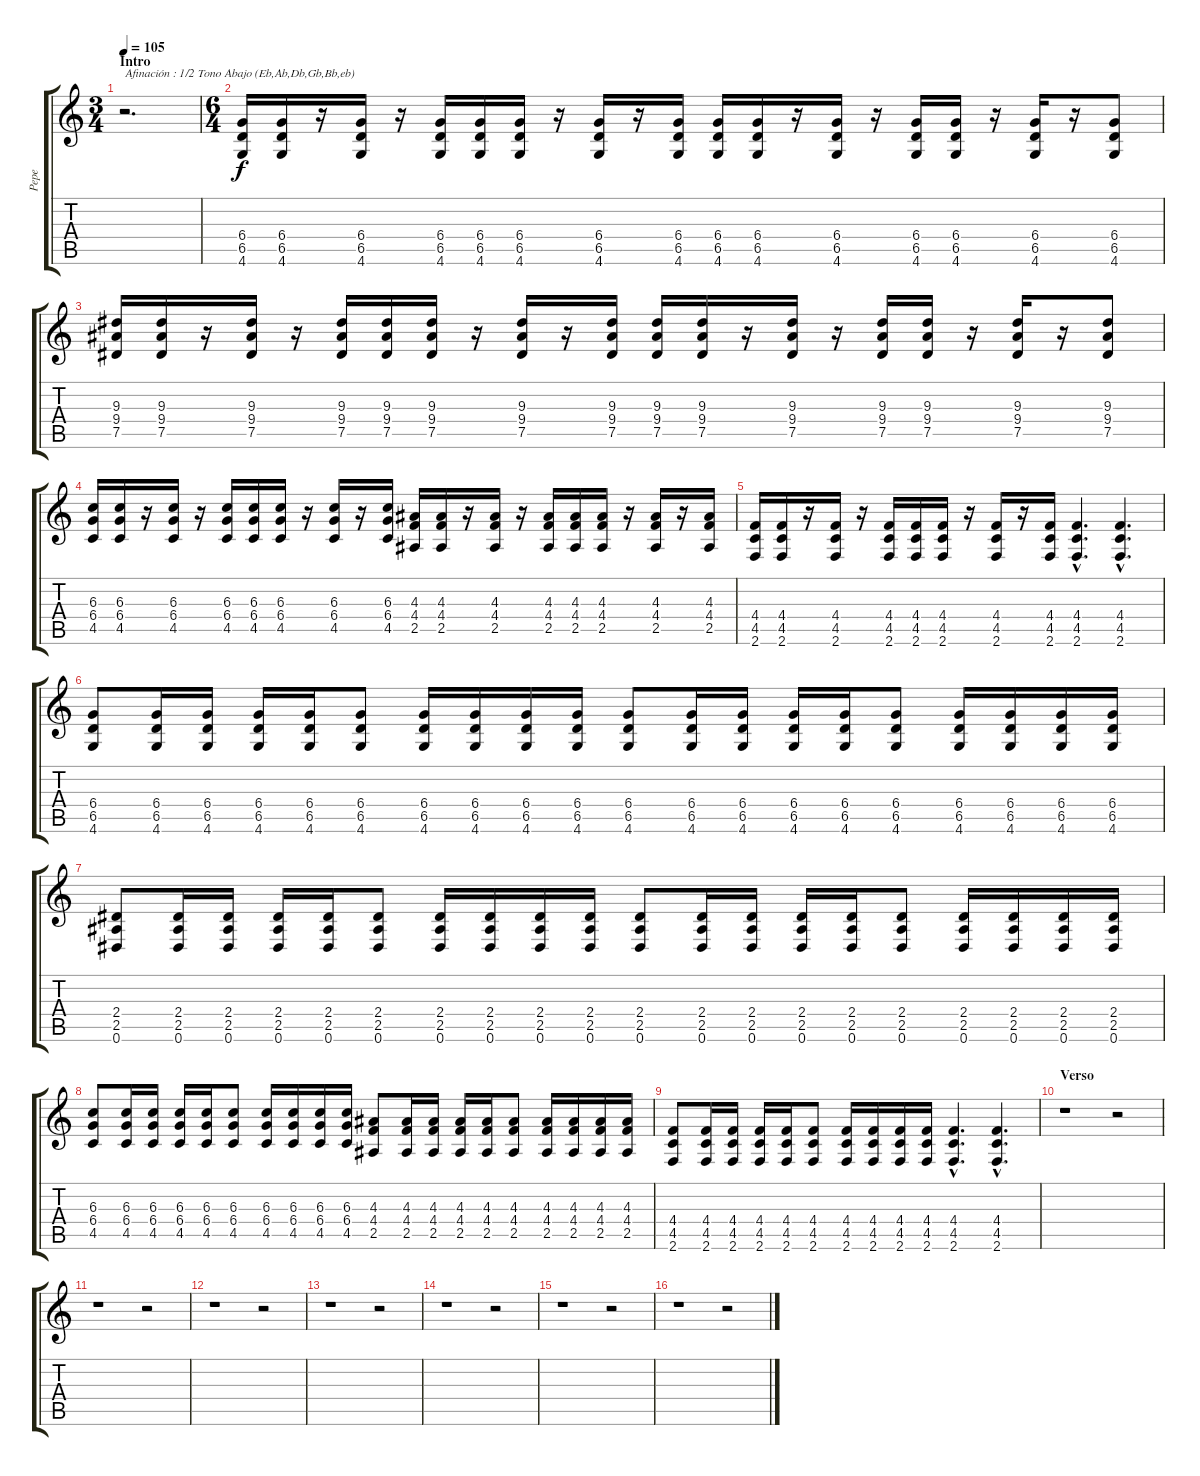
\track ("Pepe" "Pepe") {instrument distortionguitar}
\staff {score tabs}
\tuning (Eb4 Bb3 Gb3 Db3 Ab2 Eb2) {hide}
\ts (3 4)
\section ("" "Intro")
\tempo 105
\clef g2
\ks c
r.2{d txt "Afinación : 1/2 Tono Abajo (Eb,Ab,Db,Gb,Bb,eb)" dy f instrument distortionguitar} |
\ts (6 4)
(6.4 6.5 4.6).16 (6.4 6.5 4.6).16 r.16 (6.4 6.5 4.6).16 r.16 (6.4 6.5 4.6).16 (6.4 6.5 4.6).16 (6.4 6.5 4.6).16 r.16 (6.4 6.5 4.6).16 r.16 (6.4 6.5 4.6).16 (6.4 6.5 4.6).16 (6.4 6.5 4.6).16 r.16 (6.4 6.5 4.6).16 r.16 (6.4 6.5 4.6).16 (6.4 6.5 4.6).16 r.16 (6.4 6.5 4.6).16 r.16 (6.4 6.5 4.6).8 |
(9.3 9.4 7.5).16 (9.3 9.4 7.5).16 r.16 (9.3 9.4 7.5).16 r.16 (9.3 9.4 7.5).16 (9.3 9.4 7.5).16 (9.3 9.4 7.5).16 r.16 (9.3 9.4 7.5).16 r.16 (9.3 9.4 7.5).16 (9.3 9.4 7.5).16 (9.3 9.4 7.5).16 r.16 (9.3 9.4 7.5).16 r.16 (9.3 9.4 7.5).16 (9.3 9.4 7.5).16 r.16 (9.3 9.4 7.5).16 r.16 (9.3 9.4 7.5).8 |
(6.3 6.4 4.5).16 (6.3 6.4 4.5).16 r.16 (6.3 6.4 4.5).16 r.16 (6.3 6.4 4.5).16 (6.3 6.4 4.5).16 (6.3 6.4 4.5).16 r.16 (6.3 6.4 4.5).16 r.16 (6.3 6.4 4.5).16 (4.3 4.4 2.5).16 (4.3 4.4 2.5).16 r.16 (4.3 4.4 2.5).16 r.16 (4.3 4.4 2.5).16 (4.3 4.4 2.5).16 (4.3 4.4 2.5).16 r.16 (4.3 4.4 2.5).16 r.16 (4.3 4.4 2.5).16 |
(4.4 4.5 2.6).16 (4.4 4.5 2.6).16 r.16 (4.4 4.5 2.6).16 r.16 (4.4 4.5 2.6).16 (4.4 4.5 2.6).16 (4.4 4.5 2.6).16 r.16 (4.4 4.5 2.6).16 r.16 (4.4 4.5 2.6).16 (4.4{hac} 4.5{hac} 2.6{hac}).4{d} (4.4{hac} 4.5{hac} 2.6{hac}).4{d} |
(6.4 6.5 4.6).8{volume 11} (6.4 6.5 4.6).16 (6.4 6.5 4.6).16 (6.4 6.5 4.6).16 (6.4 6.5 4.6).16 (6.4 6.5 4.6).8 (6.4 6.5 4.6).16 (6.4 6.5 4.6).16 (6.4 6.5 4.6).16 (6.4 6.5 4.6).16 (6.4 6.5 4.6).8 (6.4 6.5 4.6).16 (6.4 6.5 4.6).16 (6.4 6.5 4.6).16 (6.4 6.5 4.6).16 (6.4 6.5 4.6).8 (6.4 6.5 4.6).16 (6.4 6.5 4.6).16 (6.4 6.5 4.6).16 (6.4 6.5 4.6).16 |
(2.4 2.5 0.6).8 (2.4 2.5 0.6).16 (2.4 2.5 0.6).16 (2.4 2.5 0.6).16 (2.4 2.5 0.6).16 (2.4 2.5 0.6).8 (2.4 2.5 0.6).16 (2.4 2.5 0.6).16 (2.4 2.5 0.6).16 (2.4 2.5 0.6).16 (2.4 2.5 0.6).8 (2.4 2.5 0.6).16 (2.4 2.5 0.6).16 (2.4 2.5 0.6).16 (2.4 2.5 0.6).16 (2.4 2.5 0.6).8 (2.4 2.5 0.6).16 (2.4 2.5 0.6).16 (2.4 2.5 0.6).16 (2.4 2.5 0.6).16 |
(6.3 6.4 4.5).8 (6.3 6.4 4.5).16 (6.3 6.4 4.5).16 (6.3 6.4 4.5).16 (6.3 6.4 4.5).16 (6.3 6.4 4.5).8 (6.3 6.4 4.5).16 (6.3 6.4 4.5).16 (6.3 6.4 4.5).16 (6.3 6.4 4.5).16 (4.3 4.4 2.5).8 (4.3 4.4 2.5).16 (4.3 4.4 2.5).16 (4.3 4.4 2.5).16 (4.3 4.4 2.5).16 (4.3 4.4 2.5).8 (4.3 4.4 2.5).16 (4.3 4.4 2.5).16 (4.3 4.4 2.5).16 (4.3 4.4 2.5).16 |
(4.4 4.5 2.6).8 (4.4 4.5 2.6).16 (4.4 4.5 2.6).16 (4.4 4.5 2.6).16 (4.4 4.5 2.6).16 (4.4 4.5 2.6).8 (4.4 4.5 2.6).16 (4.4 4.5 2.6).16 (4.4 4.5 2.6).16 (4.4 4.5 2.6).16 (4.4{hac} 4.5{hac} 2.6{hac}).4{d} (4.4{hac} 4.5{hac} 2.6{hac}).4{d} |
\section ("" "Verso")
r.1 r.2 |
r.1 r.2 |
r.1 r.2 |
r.1 r.2 |
r.1 r.2 |
r.1 r.2 |
r.1 r.2
